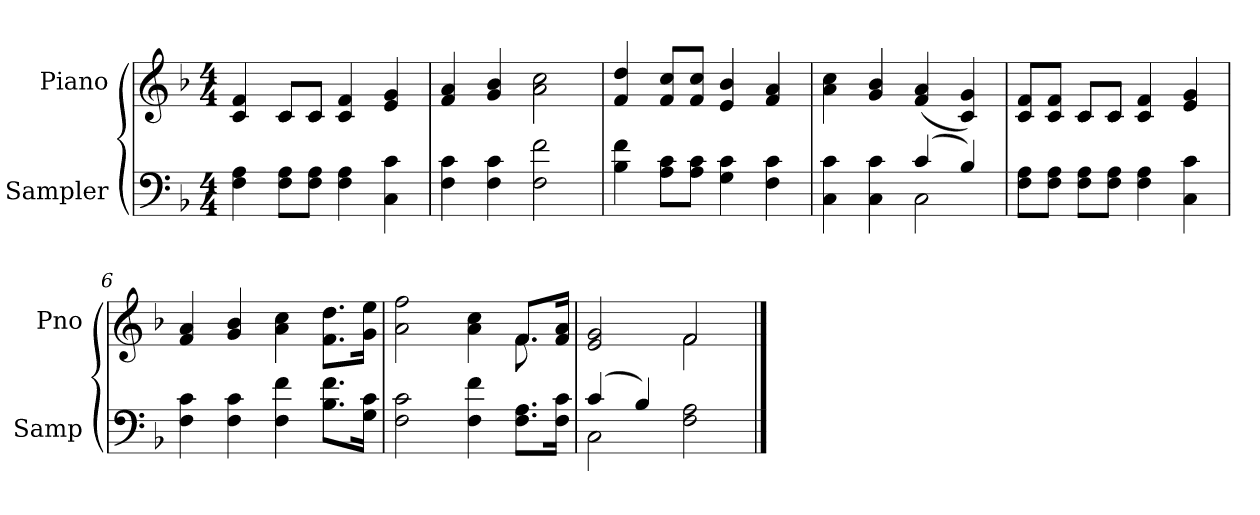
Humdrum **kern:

**kern	**kern
*part2	*part1
*staff2	*staff1
*I"Sampler	*I"Piano
*I'Samp	*I'Pno
*clefF4	*clefG2
*k[b-]	*k[b-]
*F:	*F:
*M4/4	*M4/4
=1	=1
*	*^
4F 4A	4c 4f	4ryy
8F\ 8A\L	8c/L	8c/L
8F\ 8A\J	8c/J	8c/J
4F 4A	4c 4f	2ryy
4C 4c	4e 4g	.
*	*v	*v
=2	=2
4F 4c	4f 4a
4F 4c	4g 4b-
2F 2f	2a 2cc
=3	=3
4B- 4f	4f 4dd
8A\ 8c\L	8f/ 8cc/L
8A\ 8c\J	8f/ 8cc/J
4G 4c	4e 4b-
4F 4c	4f 4a
=4	=4
*^	*
4C 4c	2ryy	4a 4cc
4C 4c	.	4g 4b-
(4c/	2C	(4f 4a
4B-/)	.	4c 4g)
*v	*v	*
=5	=5
*	*^
8F\ 8A\L	8c/ 8f/L	4ryy
8F\ 8A\J	8c/ 8f/J	.
8F\ 8A\L	8c/L	8c/L
8F\ 8A\J	8c/J	8c/J
4F 4A	4c 4f	2ryy
4C 4c	4e 4g	.
*	*v	*v
=6	=6
4F 4c	4f 4a
4F 4c	4g 4b-
4F 4f	4a 4cc
8.B-\ 8.f\L	8.f\ 8.dd\L
16G\ 16c\Jk	16g\ 16ee\Jk
=7	=7
*	*^
2F 2c	2a 2ff	2.ryy
4F 4f	4a 4cc	.
8.F\ 8.A\L	8.f/L	8.f
16F\ 16c\Jk	16f/ 16a/Jk	16ryy
=8	=8	=8
*^	*	*
(4c/	2C	2e 2g	2ryy
4B-/)	.	.	.
2F 2A	2ryy	2f/	2f
*v	*v	*	*
*	*v	*v
==	==
*-	*-
